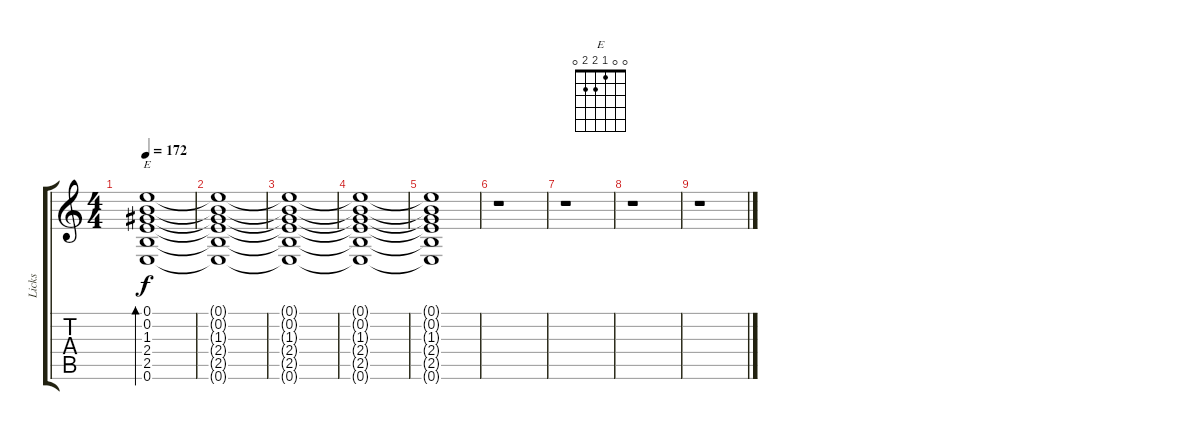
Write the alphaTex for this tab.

\track ("Licks" "Licks") {instrument overdrivenguitar}
\staff {score tabs}
\tuning (E4 B3 G3 D3 A2 E2) {hide}
\chord ("E" 0 0 1 2 2 0)
\ts (4 4)
\tempo 172
\clef g2
\ks c
(0.1 0.2 1.3 2.4 2.5 0.6).1{bd 60 ch "E" dy f} |
(0.1{t} 0.2{t} 1.3{t} 2.4{t} 2.5{t} 0.6{t}).1 |
(0.1{t} 0.2{t} 1.3{t} 2.4{t} 2.5{t} 0.6{t}).1 |
(0.1{t} 0.2{t} 1.3{t} 2.4{t} 2.5{t} 0.6{t}).1 |
(0.1{t} 0.2{t} 1.3{t} 2.4{t} 2.5{t} 0.6{t}).1 |
r.1 |
r.1 |
r.1 |
r.1
